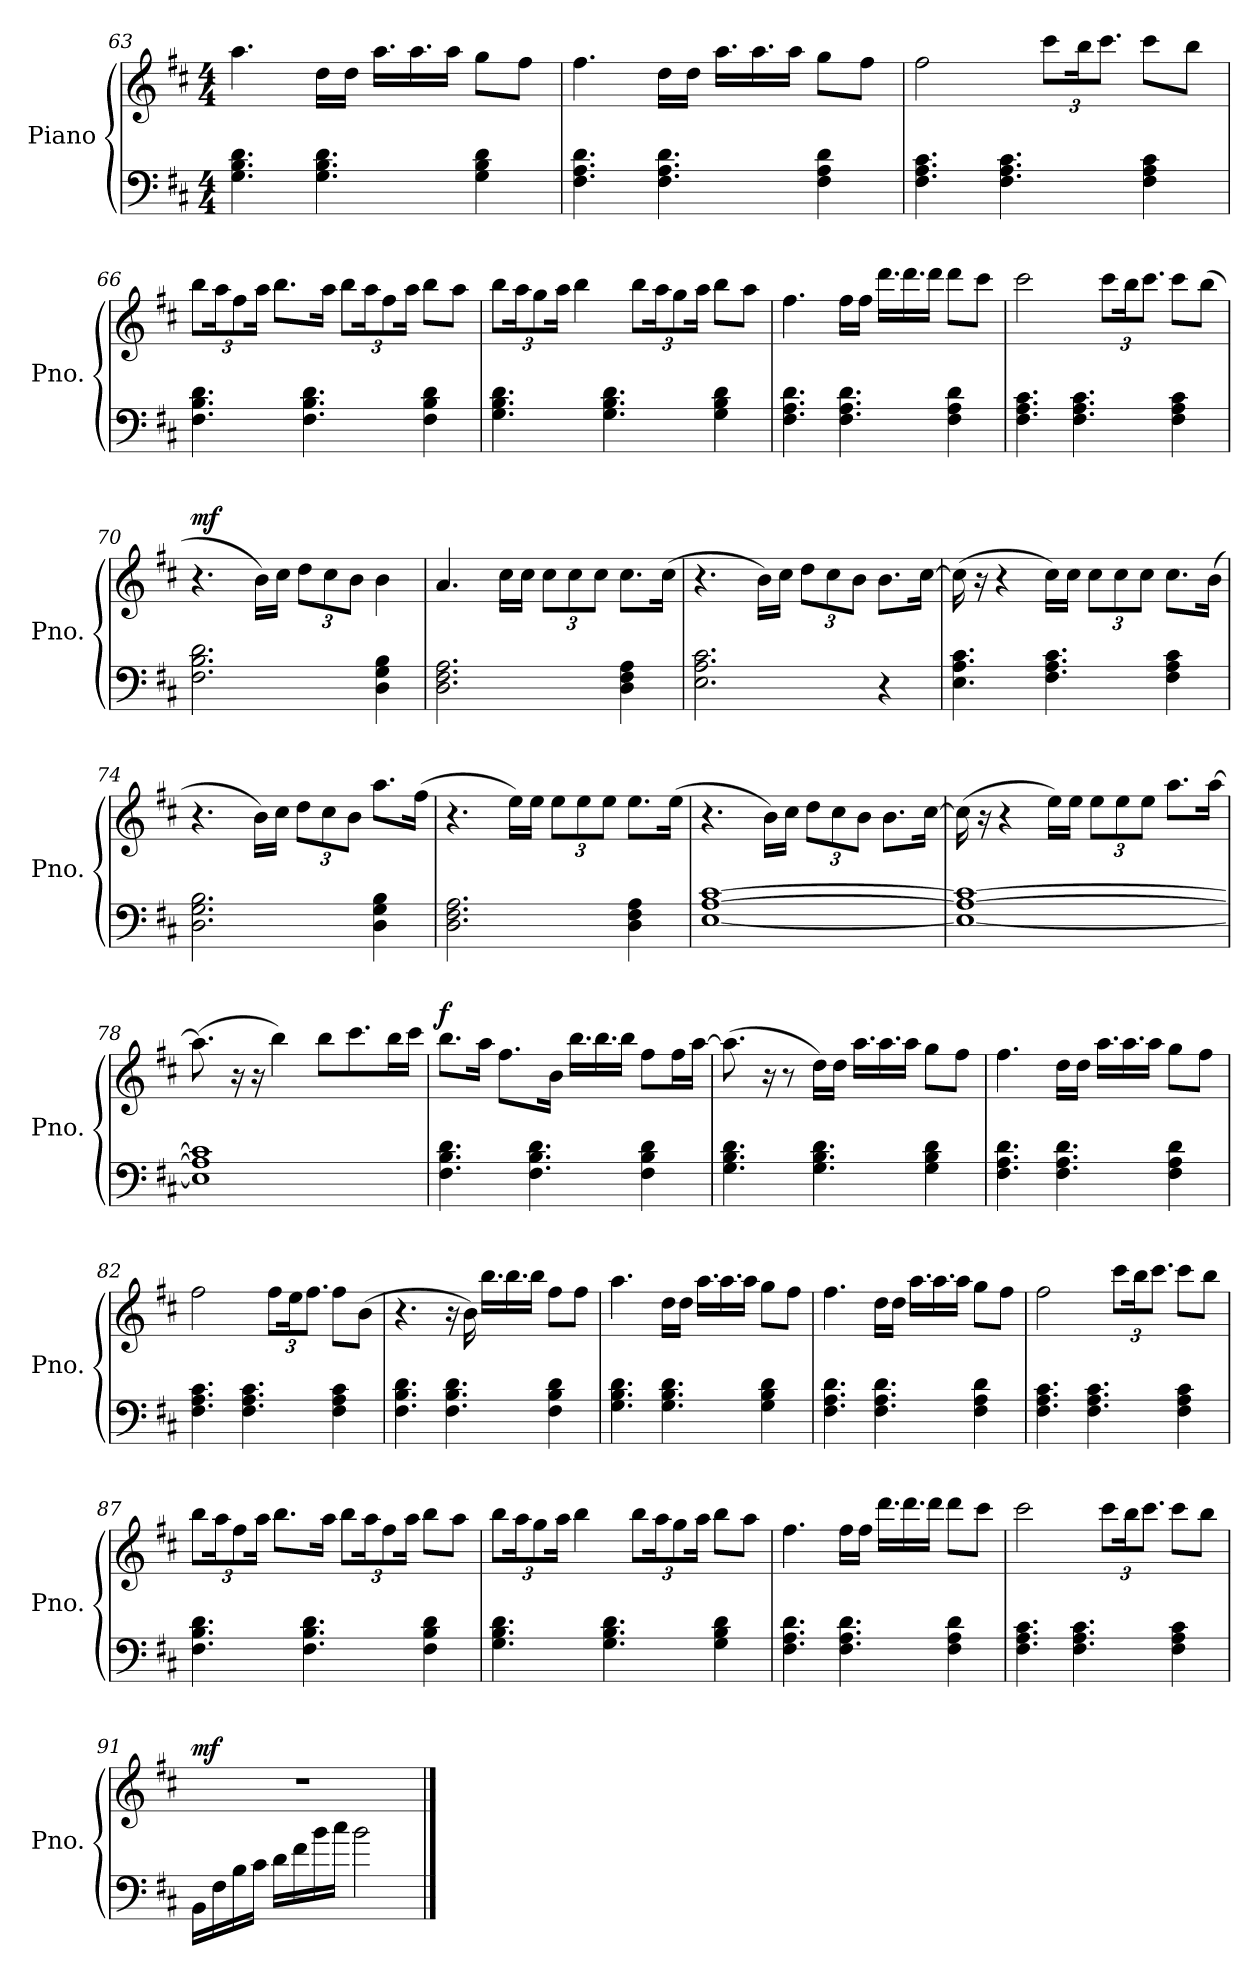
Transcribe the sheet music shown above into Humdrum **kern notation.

**kern	**kern	**dynam
*part1	*part1	*part1
*staff2	*staff1	*staff1/2
*I"Piano	*	*
*I'Pno.	*	*
*clefF4	*clefG2	*
*k[f#c#]	*k[f#c#]	*
*M4/4	*M4/4	*
=63	=63	=63
4.G\ 4.B\ 4.d\	4.aa\	.
4.G\ 4.B\ 4.d\	16dd\LL	.
.	16dd\JJ	.
.	16.aa\LL	.
.	16.aa\	.
.	16aa\JJ	.
4G\ 4B\ 4d\	8gg\L	.
.	8ff#\J	.
=64	=64	=64
4.F#\ 4.A\ 4.d\	4.ff#\	.
4.F#\ 4.A\ 4.d\	16dd\LL	.
.	16dd\JJ	.
.	16.aa\LL	.
.	16.aa\	.
.	16aa\JJ	.
4F#\ 4A\ 4d\	8gg\L	.
.	8ff#\J	.
=65	=65	=65
4.F#\ 4.A\ 4.c#\	2ff#\	.
4.F#\ 4.A\ 4.c#\	.	.
*	*Xbrackettup	*
.	12ccc#\L	.
.	24bb\K	.
.	12.ccc#\J	.
4F#\ 4A\ 4c#\	8ccc#\L	.
.	8bb\J	.
!!LO:LB:g=z
=66	=66	=66
4.F#\ 4.B\ 4.d\	12bb\L	.
.	24aa\K	.
.	12ff#\	.
.	24aa\Jk	.
.	8.bb\L	.
4.F#\ 4.B\ 4.d\	.	.
.	16aa\Jk	.
.	12bb\L	.
.	24aa\K	.
.	12ff#\	.
.	24aa\Jk	.
4F#\ 4B\ 4d\	8bb\L	.
.	8aa\J	.
=67	=67	=67
4.G\ 4.B\ 4.d\	12bb\L	.
.	24aa\K	.
.	12gg\	.
.	24aa\Jk	.
.	4bb\	.
4.G\ 4.B\ 4.d\	.	.
.	12bb\L	.
.	24aa\K	.
.	12gg\	.
.	24aa\Jk	.
4G\ 4B\ 4d\	8bb\L	.
.	8aa\J	.
=68	=68	=68
4.F#\ 4.A\ 4.d\	4.ff#\	.
4.F#\ 4.A\ 4.d\	16ff#\LL	.
.	16ff#\JJ	.
.	16.ddd\LL	.
.	16.ddd\	.
.	16ddd\JJ	.
4F#\ 4A\ 4d\	8ddd\L	.
.	8ccc#\J	.
!!LO:LB:g=z
=69	=69	=69
4.F#\ 4.A\ 4.c#\	2ccc#\	.
4.F#\ 4.A\ 4.c#\	.	.
.	12ccc#\L	.
.	24bb\K	.
.	12.ccc#\J	.
4F#\ 4A\ 4c#\	8ccc#\L	.
.	(8bb\J	.
=70	=70	=70
!	!	!LO:DY:a
2.F#\ 2.B\ 2.d\	4.r	mf
.	16b\LL)	.
.	16cc#\JJ	.
.	12dd\L	.
.	12cc#\	.
.	12b\J	.
4D\ 4G\ 4B\	4b\	.
=71	=71	=71
2.D\ 2.F#\ 2.A\	4.a/	.
.	16cc#\LL	.
.	16cc#\JJ	.
.	12cc#\L	.
.	12cc#\	.
.	12cc#\J	.
4D\ 4F#\ 4A\	8.cc#\L	.
.	(16cc#\Jk	.
=72	=72	=72
2.E\ 2.A\ 2.c#\	4.r	.
.	16b\LL)	.
.	16cc#\JJ	.
.	12dd\L	.
.	12cc#\	.
.	12b\J	.
4r	8.b\L	.
.	[16cc#\Jk	.
!!LO:LB:g=z
=73	=73	=73
4.E\ 4.A\ 4.c#\	(16cc#\]	.
.	16r	.
.	4r	.
4.F#\ 4.A\ 4.c#\	16cc#\LL)	.
.	16cc#\JJ	.
.	12cc#\L	.
.	12cc#\	.
.	12cc#\J	.
4F#\ 4A\ 4c#\	8.cc#\L	.
.	(16b\Jk	.
=74	=74	=74
2.D\ 2.G\ 2.B\	4.r	.
.	16b\LL)	.
.	16cc#\JJ	.
.	12dd\L	.
.	12cc#\	.
.	12b\J	.
4D\ 4G\ 4B\	8.aa\L	.
.	(16ff#\Jk	.
=75	=75	=75
2.D\ 2.F#\ 2.A\	4.r	.
.	16ee\LL)	.
.	16ee\JJ	.
.	12ee\L	.
.	12ee\	.
.	12ee\J	.
4D\ 4F#\ 4A\	8.ee\L	.
.	(16ee\Jk	.
=76	=76	=76
[1E [1A [1c#	4.r	.
.	16b\LL)	.
.	16cc#\JJ	.
.	12dd\L	.
.	12cc#\	.
.	12b\J	.
.	8.b\L	.
.	[16cc#\Jk	.
!!LO:LB:g=z
=77	=77	=77
1E_ 1A_ 1c#_	(16cc#\]	.
.	16r	.
.	4r	.
.	16ee\LL)	.
.	16ee\JJ	.
.	12ee\L	.
.	12ee\	.
.	12ee\J	.
.	8.aa\L	.
.	[16aa\Jk	.
=78	=78	=78
1E] 1A] 1c#]	(8.aa\]	.
.	16r	.
.	16r	.
.	4bb\)	.
.	8bb\L	.
.	8.ccc#\	.
.	16bb\L	.
.	16ccc#\JJ	.
=79	=79	=79
!	!	!LO:DY:a
4.F#\ 4.B\ 4.d\	8.bb\L	f
.	16aa\Jk	.
.	8.ff#\L	.
4.F#\ 4.B\ 4.d\	.	.
.	16b\Jk	.
.	16.bb\LL	.
.	16.bb\	.
.	16bb\JJ	.
4F#\ 4B\ 4d\	8ff#\L	.
.	16ff#\L	.
.	[16aa\JJ	.
!!LO:PB:g=z
=80	=80	=80
4.G\ 4.B\ 4.d\	(8.aa\]	.
.	16r	.
.	8r	.
4.G\ 4.B\ 4.d\	16dd\LL)	.
.	16dd\JJ	.
.	16.aa\LL	.
.	16.aa\	.
.	16aa\JJ	.
4G\ 4B\ 4d\	8gg\L	.
.	8ff#\J	.
=81	=81	=81
4.F#\ 4.A\ 4.d\	4.ff#\	.
4.F#\ 4.A\ 4.d\	16dd\LL	.
.	16dd\JJ	.
.	16.aa\LL	.
.	16.aa\	.
.	16aa\JJ	.
4F#\ 4A\ 4d\	8gg\L	.
.	8ff#\J	.
=82	=82	=82
4.F#\ 4.A\ 4.c#\	2ff#\	.
4.F#\ 4.A\ 4.c#\	.	.
.	12ff#\L	.
.	24ee\K	.
.	12.ff#\J	.
4F#\ 4A\ 4c#\	8ff#\L	.
.	(8b\J	.
=83	=83	=83
4.F#\ 4.B\ 4.d\	4.r	.
4.F#\ 4.B\ 4.d\	16r	.
.	16b\)	.
.	16.bb\LL	.
.	16.bb\	.
.	16bb\JJ	.
4F#\ 4B\ 4d\	8ff#\L	.
.	8ff#\J	.
!!LO:LB:g=z
=84	=84	=84
4.G\ 4.B\ 4.d\	4.aa\	.
4.G\ 4.B\ 4.d\	16dd\LL	.
.	16dd\JJ	.
.	16.aa\LL	.
.	16.aa\	.
.	16aa\JJ	.
4G\ 4B\ 4d\	8gg\L	.
.	8ff#\J	.
=85	=85	=85
4.F#\ 4.A\ 4.d\	4.ff#\	.
4.F#\ 4.A\ 4.d\	16dd\LL	.
.	16dd\JJ	.
.	16.aa\LL	.
.	16.aa\	.
.	16aa\JJ	.
4F#\ 4A\ 4d\	8gg\L	.
.	8ff#\J	.
=86	=86	=86
4.F#\ 4.A\ 4.c#\	2ff#\	.
4.F#\ 4.A\ 4.c#\	.	.
.	12ccc#\L	.
.	24bb\K	.
.	12.ccc#\J	.
4F#\ 4A\ 4c#\	8ccc#\L	.
.	8bb\J	.
!!LO:LB:g=z
=87	=87	=87
4.F#\ 4.B\ 4.d\	12bb\L	.
.	24aa\K	.
.	12ff#\	.
.	24aa\Jk	.
.	8.bb\L	.
4.F#\ 4.B\ 4.d\	.	.
.	16aa\Jk	.
.	12bb\L	.
.	24aa\K	.
.	12ff#\	.
.	24aa\Jk	.
4F#\ 4B\ 4d\	8bb\L	.
.	8aa\J	.
=88	=88	=88
4.G\ 4.B\ 4.d\	12bb\L	.
.	24aa\K	.
.	12gg\	.
.	24aa\Jk	.
.	4bb\	.
4.G\ 4.B\ 4.d\	.	.
.	12bb\L	.
.	24aa\K	.
.	12gg\	.
.	24aa\Jk	.
4G\ 4B\ 4d\	8bb\L	.
.	8aa\J	.
=89	=89	=89
4.F#\ 4.A\ 4.d\	4.ff#\	.
4.F#\ 4.A\ 4.d\	16ff#\LL	.
.	16ff#\JJ	.
.	16.ddd\LL	.
.	16.ddd\	.
.	16ddd\JJ	.
4F#\ 4A\ 4d\	8ddd\L	.
.	8ccc#\J	.
!!LO:LB:g=z
=90	=90	=90
4.F#\ 4.A\ 4.c#\	2ccc#\	.
4.F#\ 4.A\ 4.c#\	.	.
.	12ccc#\L	.
.	24bb\K	.
.	12.ccc#\J	.
4F#\ 4A\ 4c#\	8ccc#\L	.
.	8bb\J	.
=91	=91	=91
!	!	!LO:DY:a
16BB\LL	1r	mf
16F#\	.	.
16B\	.	.
16c#\JJ	.	.
16d\LL	.	.
16f#\	.	.
16b\	.	.
16cc#\JJ	.	.
2b\	.	.
==	==	==
*-	*-	*-
